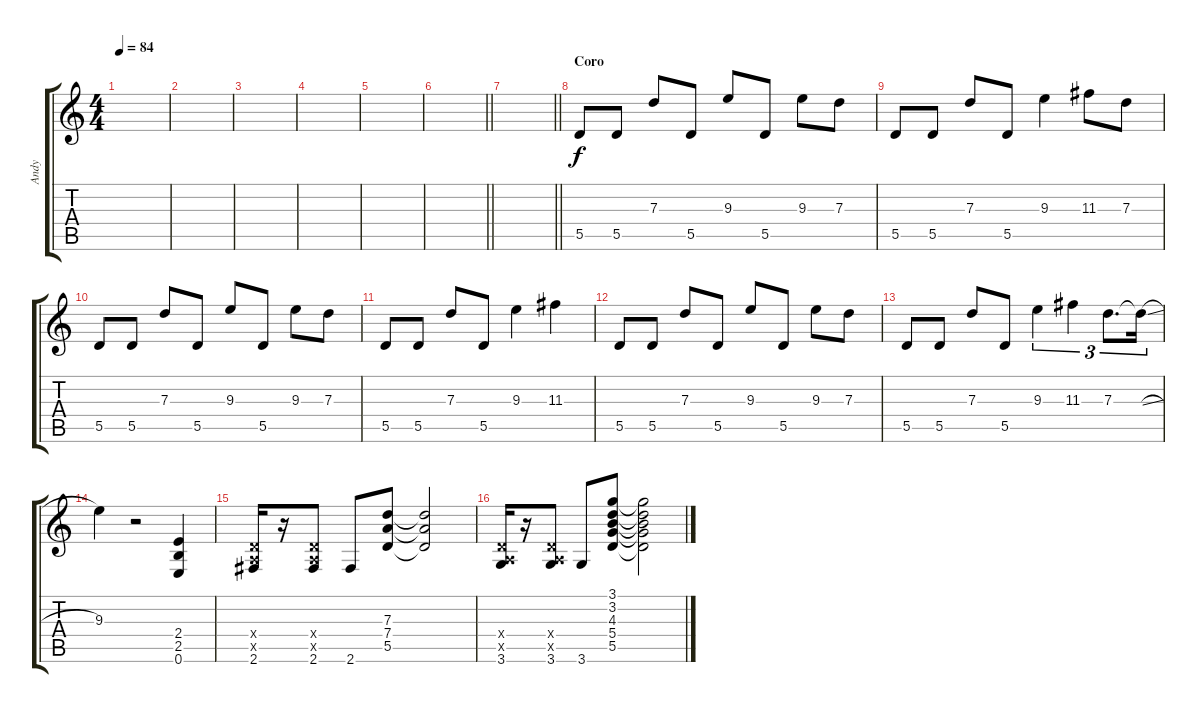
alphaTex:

\track ("Andy" "Andy") {instrument acousticguitarsteel}
\staff {score tabs}
\tuning (E4 B3 G3 D3 A2 E2) {hide}
\ts (4 4)
\tempo 84
\clef g2
\ks c
|
|
|
|
|
\barLineRight lightlight
|
\section ("" "")
\barLineRight lightlight
|
\section ("" "Coro")
5.5.8 5.5.8 7.3.8 5.5.8 9.3.8 5.5.8 9.3.8 7.3.8 |
5.5.8 5.5.8 7.3.8 5.5.8 9.3.4 11.3.8 7.3.8 |
5.5.8 5.5.8 7.3.8 5.5.8 9.3.8 5.5.8 9.3.8 7.3.8 |
5.5.8 5.5.8 7.3.8 5.5.8 9.3.4 11.3.4 |
5.5.8 5.5.8 7.3.8 5.5.8 9.3.8 5.5.8 9.3.8 7.3.8 |
5.5.8 5.5.8 7.3.8 5.5.8 9.3.4{tu (3 2)} 11.3.4{tu (3 2)} 7.3.8{d tu (3 2)} 7.3{sl t}.16{tu (3 2)} |
9.3.4 r.2 (2.4 2.5 0.6).4 |
(0.4{x} 0.5{x} 2.6).16 r.16 (0.4{x} 0.5{x} 2.6).8 2.6.8 (7.3 7.4 5.5).8 (7.3{t} 7.4{t} 5.5{t}).2 |
(0.4{x} 0.5{x} 3.6).16 r.16 (0.4{x} 0.5{x} 3.6).8 3.6.8 (3.1 3.2 4.3 5.4 5.5).8 (3.1{t} 3.2{t} 4.3{t} 5.4{t} 5.5{t}).2
